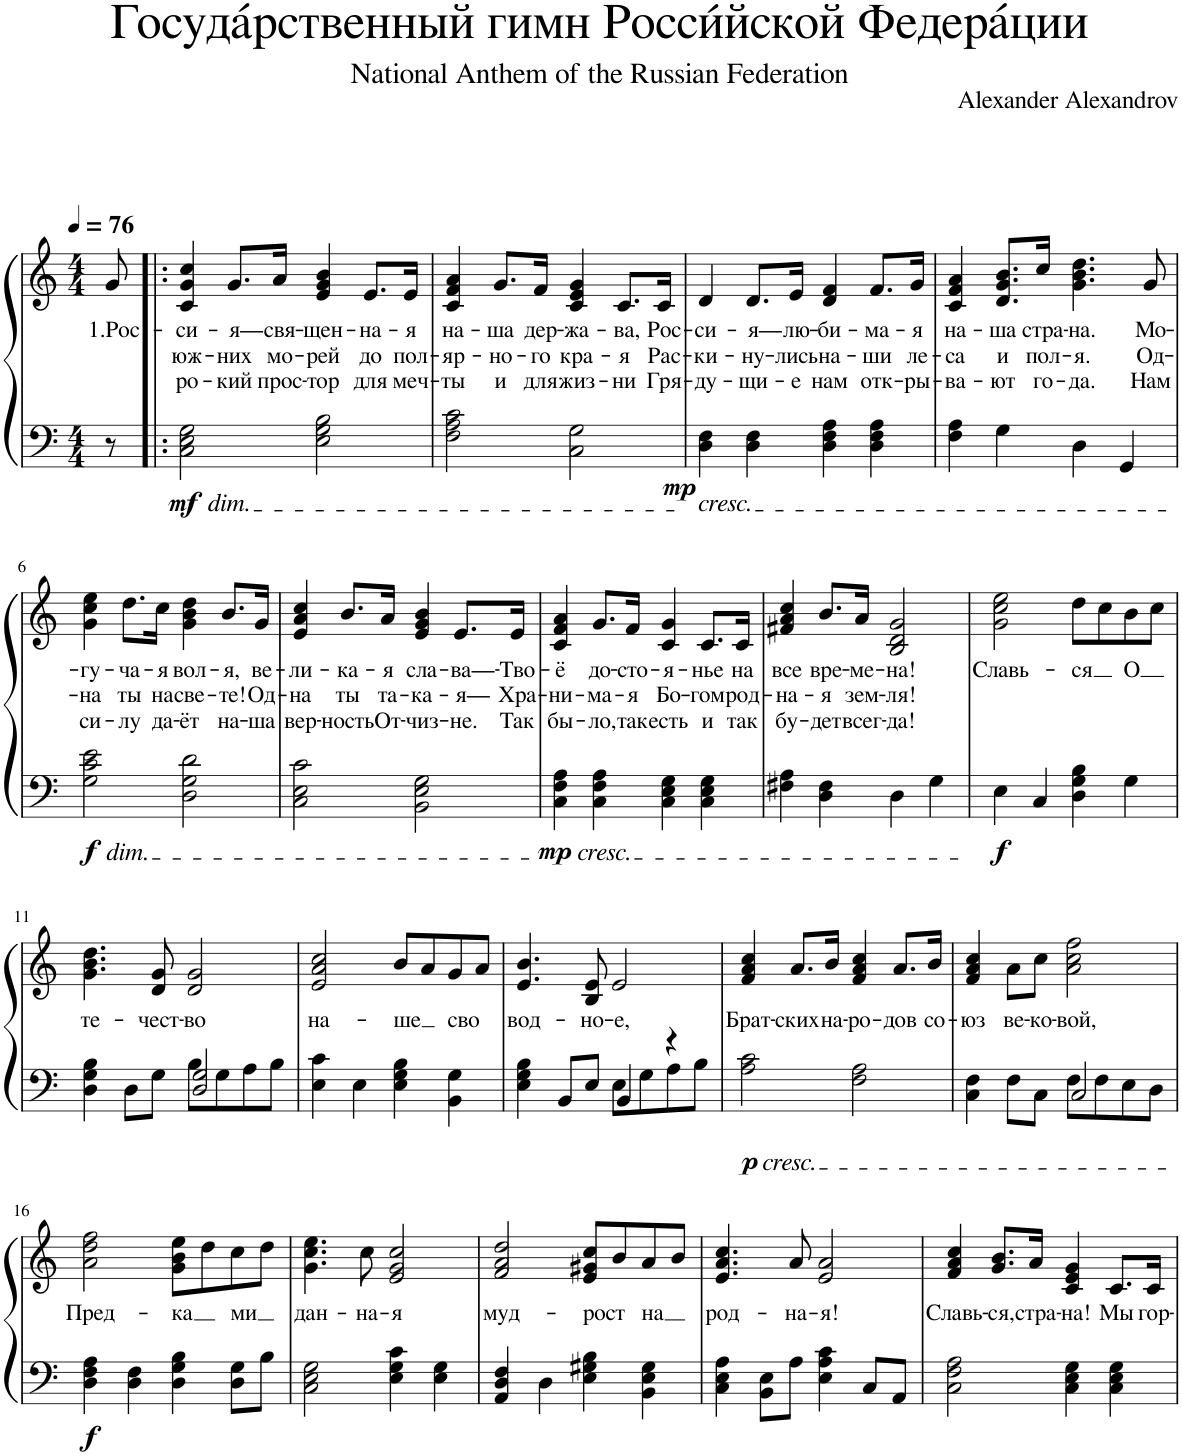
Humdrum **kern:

**kern	**kern	**text	**text	**text	**dynam
*part1	*part1	*part1	*part1	*part1	*part1
*staff2	*staff1	*staff1	*staff1	*staff1	*staff1/2
*I"Piano	*	*	*	*	*
*I'Pno.	*	*	*	*	*
*clefF4	*clefG2	*	*	*	*
*k[]	*k[]	*	*	*	*
*M4/4	*M4/4	*	*	*	*
*MM76	*MM76	*	*	*	*
=1	=1	=1	=1	=1	=1
!	!	!LO:LY:b	!	!	!
8r	8g/	1.Рос-	.	.	.
=2!|:	=2!|:	=2!|:	=2!|:	=2!|:	=2!|:
!LO:TX:b:i:t=dim.	!	!	!	!	!
!	!	!LO:LY:b	!LO:LY:b	!LO:LY:b	!LO:DY:b=2
2C\ 2E\ 2G\	4c/ 4g/ 4cc/	-си-	юж-	ро-	mf
!	!	!LO:LY:b	!LO:LY:b	!LO:LY:b	!
.	8.g/L	-я—	-них	-кий	.
!	!	!LO:LY:b	!LO:LY:b	!LO:LY:b	!
.	16a/Jk	свя-	мо-	прос-	.
!	!	!LO:LY:b	!LO:LY:b	!LO:LY:b	!
2E\ 2G\ 2B\	4e/ 4g/ 4b/	-щен-	-рей	-тор	.
!	!	!LO:LY:b	!LO:LY:b	!LO:LY:b	!
.	8.e/L	-на-	до	для	.
!	!	!LO:LY:b	!LO:LY:b	!LO:LY:b	!
.	16e/Jk	-я	пол-	меч-	.
=3	=3	=3	=3	=3	=3
!	!	!LO:LY:b	!LO:LY:b	!LO:LY:b	!
2F\ 2A\ 2c\	4c/ 4f/ 4a/	на-	-яр-	-ты	.
!	!	!LO:LY:b	!LO:LY:b	!LO:LY:b	!
.	8.g/L	-ша	-но-	и	.
!	!	!LO:LY:b	!LO:LY:b	!LO:LY:b	!
.	16f/Jk	дер-	-го	для	.
!	!	!LO:LY:b	!LO:LY:b	!LO:LY:b	!LO:DY:b=2
2C\ 2G\	4c/ 4e/ 4g/	-жа-	кра-	жиз-	mp
!	!	!LO:LY:b	!LO:LY:b	!LO:LY:b	!
.	8.c/L	-ва,	-я	-ни	.
!	!	!LO:LY:b	!LO:LY:b	!LO:LY:b	!
.	16c/Jk	Рос-	Рас-	Гря-	.
=4	=4	=4	=4	=4	=4
!LO:TX:b:i:t=cresc.	!	!	!	!	!
!	!	!LO:LY:b	!LO:LY:b	!LO:LY:b	!
4D\ 4F\	4d/	-си-	-ки-	-ду-	.
!	!	!LO:LY:b	!LO:LY:b	!LO:LY:b	!
4D\ 4F\	8.d/L	-я—	-ну-	-щи-	.
!	!	!LO:LY:b	!LO:LY:b	!LO:LY:b	!
.	16e/Jk	лю-	-лись	-е	.
!	!	!LO:LY:b	!LO:LY:b	!LO:LY:b	!
4D\ 4F\ 4A\	4d/ 4f/	-би-	на-	нам	.
!	!	!LO:LY:b	!LO:LY:b	!LO:LY:b	!
4D\ 4F\ 4A\	8.f/L	-ма-	-ши	отк-	.
!	!	!LO:LY:b	!LO:LY:b	!LO:LY:b	!
.	16g/Jk	-я	ле-	-ры-	.
=5	=5	=5	=5	=5	=5
!	!	!LO:LY:b	!LO:LY:b	!LO:LY:b	!
4F\ 4A\	4c/ 4f/ 4a/	на-	-са	-ва-	.
!	!	!LO:LY:b	!LO:LY:b	!LO:LY:b	!
4G\	8.d/ 8.g/ 8.b/L	-ша	и	-ют	.
!	!	!LO:LY:b	!LO:LY:b	!LO:LY:b	!
.	16cc/Jk	стра-	пол-	го-	.
!	!	!LO:LY:b	!LO:LY:b	!LO:LY:b	!
4D\	4.g\ 4.b\ 4.dd\	-на.	-я.	-да.	.
4GG/	.	.	.	.	.
!	!	!LO:LY:b	!LO:LY:b	!LO:LY:b	!
.	8g/	Мо-	Од-	Нам	.
!!LO:LB:g=z
=6	=6	=6	=6	=6	=6
!LO:TX:b:i:t=dim.	!	!	!	!	!
!	!	!LO:LY:b	!LO:LY:b	!LO:LY:b	!LO:DY:b=2
2G\ 2c\ 2e\	4g\ 4cc\ 4ee\	-гу-	-на	си-	f
!	!	!LO:LY:b	!LO:LY:b	!LO:LY:b	!
.	8.dd\L	-ча-	ты	-лу	.
!	!	!LO:LY:b	!LO:LY:b	!LO:LY:b	!
.	16cc\Jk	-я	на	да-	.
!	!	!LO:LY:b	!LO:LY:b	!LO:LY:b	!
2D\ 2G\ 2d\	4g\ 4b\ 4dd\	вол-	све-	-ёт	.
!	!	!LO:LY:b	!LO:LY:b	!LO:LY:b	!
.	8.b/L	-я,	-те!	на-	.
!	!	!LO:LY:b	!LO:LY:b	!LO:LY:b	!
.	16g/Jk	ве-	Од-	-ша	.
=7	=7	=7	=7	=7	=7
!	!	!LO:LY:b	!LO:LY:b	!LO:LY:b	!
2C\ 2E\ 2c\	4e/ 4a/ 4cc/	-ли-	-на	вер-	.
!	!	!LO:LY:b	!LO:LY:b	!LO:LY:b	!
.	8.b/L	-ка-	ты	-ность	.
!	!	!LO:LY:b	!LO:LY:b	!LO:LY:b	!
.	16a/Jk	-я	та-	От-	.
!	!	!LO:LY:b	!LO:LY:b	!LO:LY:b	!
2BB\ 2E\ 2G\	4e/ 4g/ 4b/	сла-	-ка-	-чиз-	.
!	!	!LO:LY:b	!LO:LY:b	!LO:LY:b	!
.	8.e/L	-ва—-	-я—	-не.	.
!	!	!LO:LY:b	!LO:LY:b	!LO:LY:b	!
.	16e/Jk	Тво-	Хра-	Так	.
=8	=8	=8	=8	=8	=8
!LO:TX:b:i:t=cresc.	!	!	!	!	!
!	!	!LO:LY:b	!LO:LY:b	!LO:LY:b	!LO:DY:b=2
4C\ 4F\ 4A\	4c/ 4f/ 4a/	-ё	-ни-	бы-	mp
!	!	!LO:LY:b	!LO:LY:b	!LO:LY:b	!
4C\ 4F\ 4A\	8.g/L	до-	-ма-	-ло,	.
!	!	!LO:LY:b	!LO:LY:b	!LO:LY:b	!
.	16f/Jk	-сто-	-я	так	.
!	!	!LO:LY:b	!LO:LY:b	!LO:LY:b	!
4C\ 4E\ 4G\	4c/ 4g/	-я-	Бо-	есть	.
!	!	!LO:LY:b	!LO:LY:b	!LO:LY:b	!
4C\ 4E\ 4G\	8.c/L	-нье	-гом	и	.
!	!	!LO:LY:b	!LO:LY:b	!LO:LY:b	!
.	16c/Jk	на	род-	так	.
=9	=9	=9	=9	=9	=9
!	!	!LO:LY:b	!LO:LY:b	!LO:LY:b	!
4F#X\ 4A\	4f#X/ 4a/ 4cc/	все	-на-	бу-	.
!	!	!LO:LY:b	!LO:LY:b	!LO:LY:b	!
4D\ 4F#\	8.b/L	вре-	-я	-дет	.
!	!	!LO:LY:b	!LO:LY:b	!LO:LY:b	!
.	16a/Jk	-ме-	зем-	всег-	.
!	!	!LO:LY:b	!LO:LY:b	!LO:LY:b	!
4D\	2B/ 2d/ 2g/	-на!	-ля!	-да!	.
4G\	.	.	.	.	.
=10	=10	=10	=10	=10	=10
!	!	!LO:LY:b	!	!	!LO:DY:b=2
4E\	2g\ 2cc\ 2ee\	Славь-	.	.	f
4C/	.	.	.	.	.
!	!	!LO:LY:b	!	!	!
4D\ 4G\ 4B\	8dd\L	-ся	.	.	.
.	8cc\	.	.	.	.
!	!	!LO:LY:b	!	!	!
4G\	8b\	-О	.	.	.
.	8cc\J	.	.	.	.
!!LO:LB:g=z
=11	=11	=11	=11	=11	=11
*^	*	*	*	*	*
!	!	!	!LO:LY:b	!	!	!
4D\ 4G\ 4B\	2ryy	4.g\ 4.b\ 4.dd\	те-	.	.	.
8D\L	.	.	.	.	.	.
!	!	!	!LO:LY:b	!	!	!
8G\J	.	8d/ 8g/	-чест-	.	.	.
!	!	!	!LO:LY:b	!	!	!
2D/ 2G/	8B\L	2d/ 2g/	-во	.	.	.
.	8G\	.	.	.	.	.
.	8A\	.	.	.	.	.
.	8B\J	.	.	.	.	.
=12	=12	=12	=12	=12	=12	=12
!	!	!	!LO:LY:b	!	!	!
*v	*v	*	*	*	*	*
4E\ 4c\	2e/ 2a/ 2cc/	на-	.	.	.
4E\	.	.	.	.	.
!	!	!LO:LY:b	!	!	!
4E\ 4G\ 4B\	8b/L	-ше	.	.	.
.	8a/	.	.	.	.
!	!	!LO:LY:b	!	!	!
4BB\ 4G\	8g/	сво	.	.	.
.	8a/J	.	.	.	.
=13	=13	=13	=13	=13	=13
*^	*	*	*	*	*
!	!	!	!LO:LY:b	!	!	!
4E\ 4G\ 4B\	2ryy	4.e/ 4.b/	вод-	.	.	.
8BB/L	.	.	.	.	.	.
!	!	!	!LO:LY:b	!	!	!
8E/J	.	8B/ 8e/	-но-	.	.	.
!	!	!	!LO:LY:b	!	!	!
4BB/	8E\L	2e/	-е,	.	.	.
.	8G\	.	.	.	.	.
4r	8A\	.	.	.	.	.
.	8B\J	.	.	.	.	.
=14	=14	=14	=14	=14	=14	=14
!LO:TX:b:i:t=cresc.	!	!	!	!	!	!
!	!	!	!LO:LY:b	!	!	!LO:DY:b=2
*v	*v	*	*	*	*	*
2A\ 2c\	4f/ 4a/ 4cc/	Брат-	.	.	p
!	!	!LO:LY:b	!	!	!
.	8.a/L	-ских	.	.	.
!	!	!LO:LY:b	!	!	!
.	16b/Jk	на-	.	.	.
!	!	!LO:LY:b	!	!	!
2F\ 2A\	4f/ 4a/ 4cc/	-ро-	.	.	.
!	!	!LO:LY:b	!	!	!
.	8.a/L	-дов	.	.	.
!	!	!LO:LY:b	!	!	!
.	16b/Jk	со-	.	.	.
=15	=15	=15	=15	=15	=15
*^	*	*	*	*	*
!	!	!	!LO:LY:b	!	!	!
4C\ 4F\	2ryy	4f/ 4a/ 4cc/	-юз	.	.	.
!	!	!	!LO:LY:b	!	!	!
8F\L	.	8a\L	ве-	.	.	.
!	!	!	!LO:LY:b	!	!	!
8C\J	.	8cc\J	-ко-	.	.	.
!	!	!	!LO:LY:b	!	!	!
2C/	8F\L	2a\ 2cc\ 2ff\	-вой,	.	.	.
.	8F\	.	.	.	.	.
.	8E\	.	.	.	.	.
.	8D\J	.	.	.	.	.
!!LO:LB:g=z
=16	=16	=16	=16	=16	=16	=16
!	!	!	!LO:LY:b	!	!	!LO:DY:b=2
*v	*v	*	*	*	*	*
4D\ 4F\ 4A\	2a\ 2dd\ 2ff\	Пред-	.	.	f
4D\ 4F\	.	.	.	.	.
!	!	!LO:LY:b	!	!	!
4D\ 4G\ 4B\	8g\ 8b\ 8ee\L	-ка	.	.	.
.	8dd\	.	.	.	.
!	!	!LO:LY:b	!	!	!
8D\ 8G\L	8cc\	ми	.	.	.
8B\J	8dd\J	.	.	.	.
=17	=17	=17	=17	=17	=17
!	!	!LO:LY:b	!	!	!
2C\ 2E\ 2G\	4.g\ 4.cc\ 4.ee\	дан-	.	.	.
!	!	!LO:LY:b	!	!	!
.	8cc\	-на-	.	.	.
!	!	!LO:LY:b	!	!	!
4E\ 4G\ 4c\	2e/ 2g/ 2cc/	-я	.	.	.
4E\ 4G\	.	.	.	.	.
=18	=18	=18	=18	=18	=18
!	!	!LO:LY:b	!	!	!
4AA/ 4D/ 4F/	2f/ 2a/ 2dd/	муд-	.	.	.
4D\	.	.	.	.	.
!	!	!LO:LY:b	!	!	!
4E\ 4G#X\ 4B\	8e/ 8g#X/ 8cc/L	-рост	.	.	.
.	8b/	.	.	.	.
!	!	!LO:LY:b	!	!	!
4BB\ 4E\ 4G#\	8a/	-на	.	.	.
.	8b/J	.	.	.	.
=19	=19	=19	=19	=19	=19
!	!	!LO:LY:b	!	!	!
4C\ 4E\ 4A\	4.e/ 4.a/ 4.cc/	род-	.	.	.
8BB\ 8E\L	.	.	.	.	.
!	!	!LO:LY:b	!	!	!
8A\J	8a/	-на-	.	.	.
!	!	!LO:LY:b	!	!	!
4E\ 4A\ 4c\	2e/ 2a/	-я!	.	.	.
8C/L	.	.	.	.	.
8AA/J	.	.	.	.	.
=20	=20	=20	=20	=20	=20
!	!	!LO:LY:b	!	!	!
2C\ 2F\ 2A\	4f/ 4a/ 4cc/	Славь-	.	.	.
!	!	!LO:LY:b	!	!	!
.	8.g/ 8.b/L	-ся,	.	.	.
!	!	!LO:LY:b	!	!	!
.	16a/Jk	стра-	.	.	.
!	!	!LO:LY:b	!	!	!
4C\ 4E\ 4G\	4c/ 4e/ 4g/	-на!	.	.	.
!	!	!LO:LY:b	!	!	!
4C\ 4E\ 4G\	8.c/L	Мы	.	.	.
!	!	!LO:LY:b	!	!	!
.	16c/Jk	гор-	.	.	.
=	=	=	=	=	=
*-	*-	*-	*-	*-	*-
